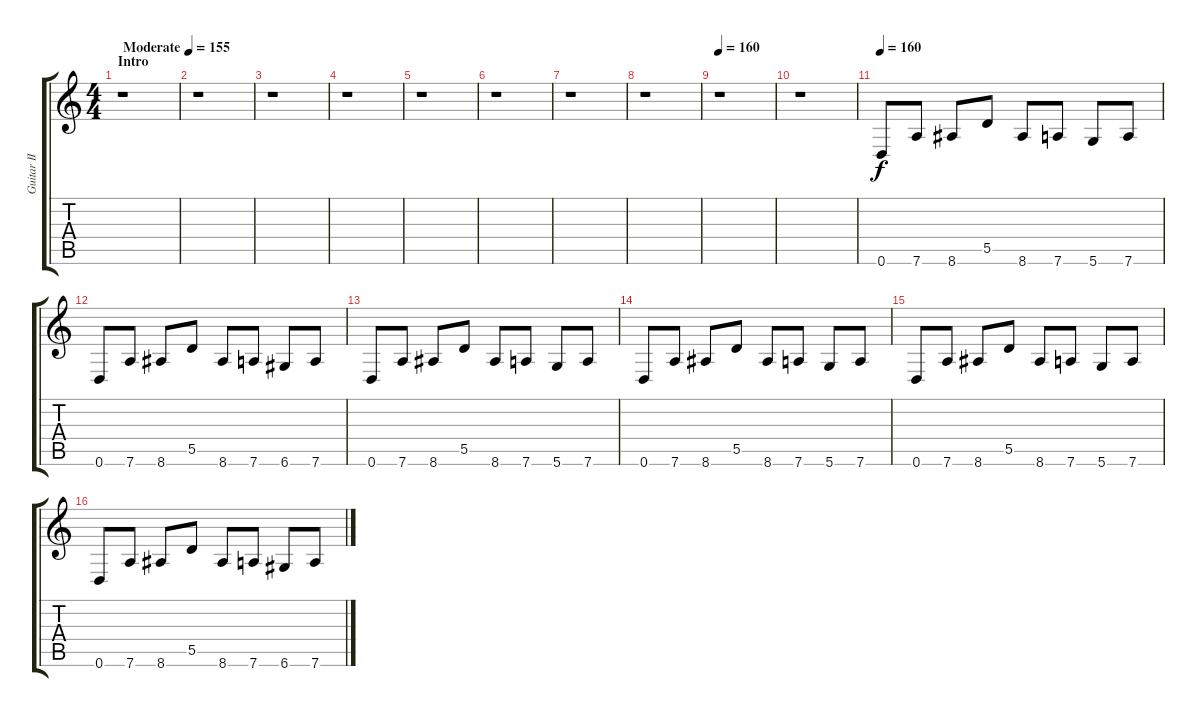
\track ("Guitar II" "Guitar II") {instrument distortionguitar}
\staff {score tabs}
\tuning (E4 B3 G3 D3 A2 D2) {hide}
\ts (4 4)
\section ("" "Intro")
\tempo (155 "Moderate")
\clef g2
\ks c
r.1{dy f instrument distortionguitar} |
r.1 |
r.1 |
r.1 |
r.1 |
r.1 |
r.1 |
r.1 |
\tempo 160
r.1 |
r.1 |
\tempo 160
0.6.8{volume 5} 7.6.8 8.6.8 5.5.8 8.6.8{volume 6} 7.6.8 5.6.8 7.6.8 |
0.6.8{volume 7} 7.6.8 8.6.8 5.5.8 8.6.8{volume 8} 7.6.8 6.6.8 7.6.8 |
0.6.8{volume 9} 7.6.8 8.6.8 5.5.8 8.6.8{volume 10} 7.6.8 5.6.8 7.6.8 |
0.6.8{volume 11} 7.6.8 8.6.8 5.5.8 8.6.8{volume 12} 7.6.8 5.6.8 7.6.8 |
0.6.8{volume 13} 7.6.8 8.6.8 5.5.8 8.6.8{volume 13} 7.6.8 5.6.8 7.6.8 |
0.6.8{volume 14} 7.6.8 8.6.8 5.5.8 8.6.8{volume 15} 7.6.8 6.6.8 7.6.8
